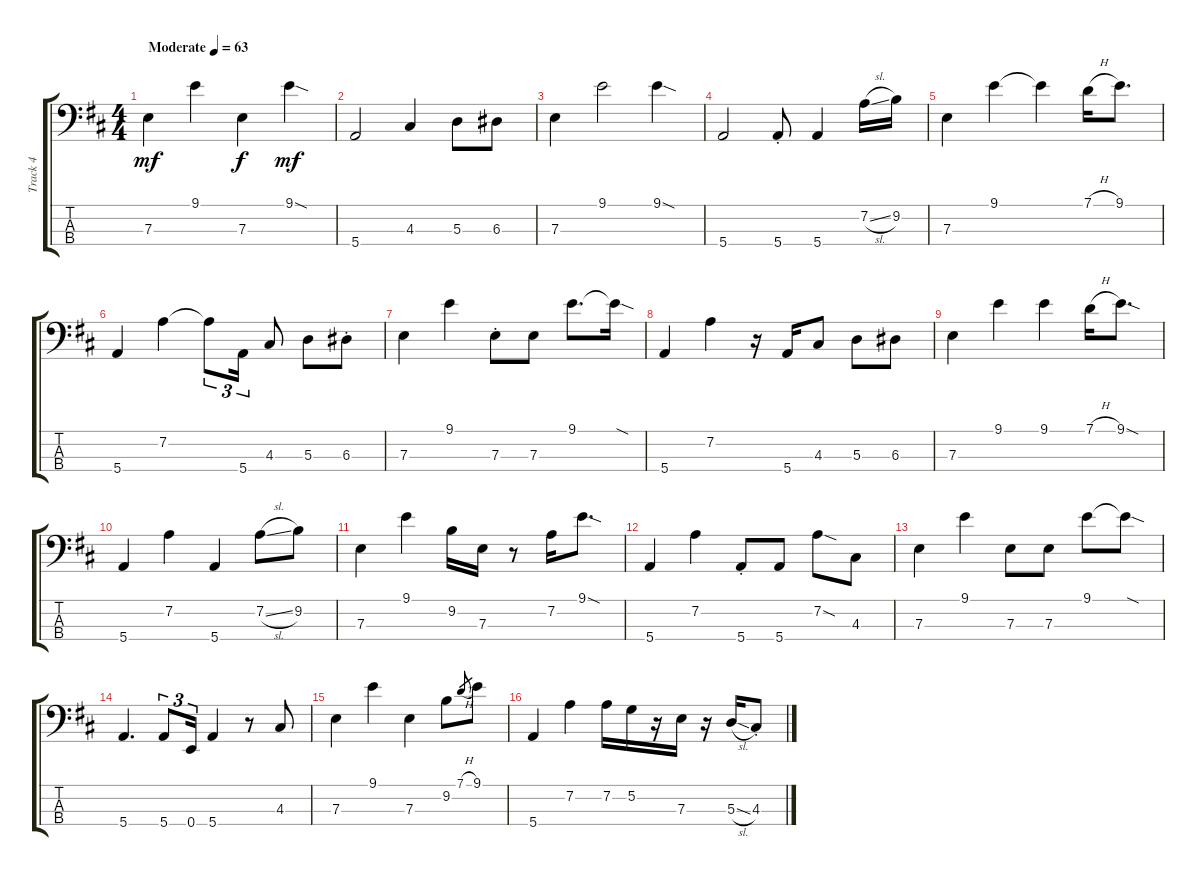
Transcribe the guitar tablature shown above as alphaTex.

\track ("Track 4" "Track 4") {instrument electricbassfinger}
\staff {score tabs}
\tuning (G2 D2 A1 E1) {hide}
\ts (4 4)
\tempo (63 "Moderate")
\clef f4
\ks d
7.3.4{dy mf instrument electricbassfinger} 9.1.4 7.3.4{dy f} 9.1{sod}.4{dy mf} |
5.4.2 4.3.4 5.3.8 6.3.8 |
7.3.4 9.1.2 9.1{sod}.4 |
5.4.2 5.4{st}.8 5.4.4 7.2{sl}.16 9.2.16 |
7.3.4 9.1.4 9.1{t}.4 7.1{h}.16 9.1.8{d} |
5.4.4 7.2.4 7.2{t}.8{tu (3 2)} 5.4.16{tu (3 2)} 4.3.8 5.3.8 6.3{st}.8 |
7.3.4 9.1.4 7.3{st}.8 7.3.8 9.1.8{d} 9.1{sod t}.16 |
5.4.4 7.2.4 r.16 5.4.16 4.3.8 5.3.8 6.3.8 |
7.3.4 9.1.4 9.1.4 7.1{h}.16 9.1{sod}.8{d} |
5.4.4 7.2.4 5.4.4 7.2{sl}.8 9.2.8 |
7.3.4 9.1.4 9.2.16 7.3.16 r.8 7.2.16 9.1{sod}.8{d} |
5.4.4 7.2.4 5.4{st}.8 5.4.8 7.2{sod}.8 4.3.8 |
7.3.4 9.1.4 7.3.8 7.3.8 9.1.8 9.1{sod t}.8 |
5.4.4{d} 5.4.8{tu (3 2)} 0.4.16{tu (3 2)} 5.4.4 r.8 4.3.8 |
7.3.4 9.1.4 7.3.4 9.2.8 7.1{h}.8{gr} 9.1.8 |
5.4.4 7.2.4 7.2.16 5.2.16 r.16 7.3.16 r.16 5.3{sl}.16 4.3{st}.8
